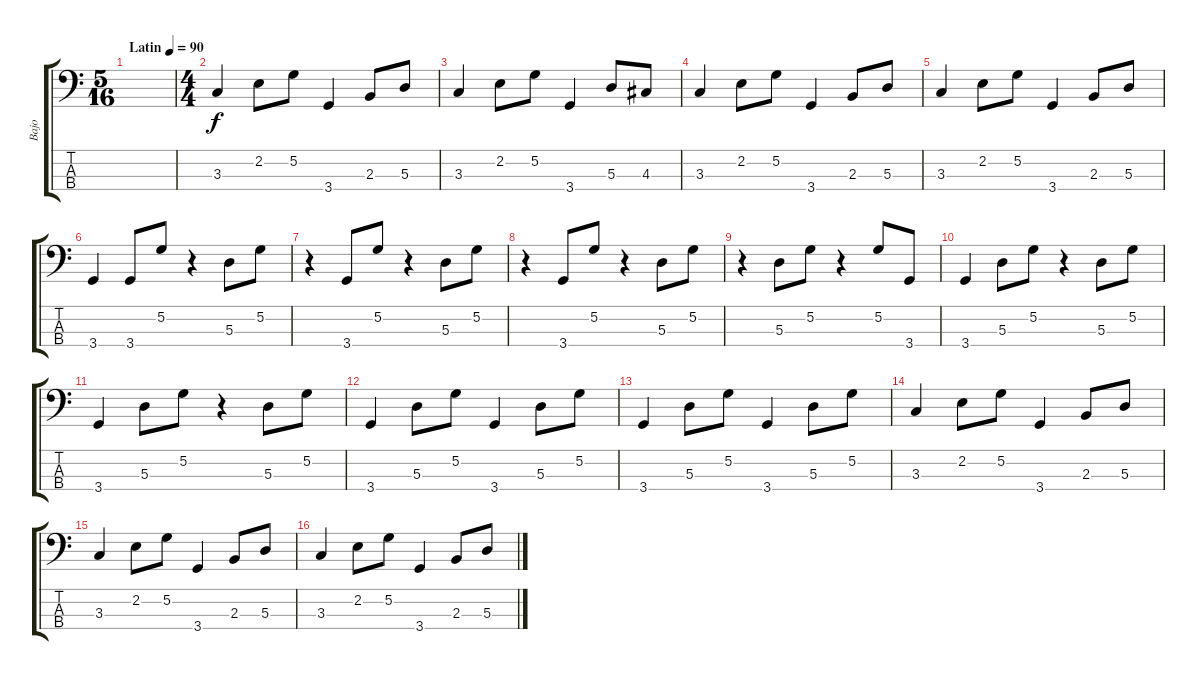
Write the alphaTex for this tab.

\track ("Bajo" "Bajo") {instrument electricbassfinger}
\staff {score tabs}
\tuning (G2 D2 A1 E1) {hide}
\ts (5 16)
\tempo (90 "Latin")
\clef f4
\ks c
|
\ts (4 4)
3.3.4 2.2.8 5.2.8 3.4.4 2.3.8 5.3.8 |
3.3.4 2.2.8 5.2.8 3.4.4 5.3.8 4.3.8 |
3.3.4 2.2.8 5.2.8 3.4.4 2.3.8 5.3.8 |
3.3.4 2.2.8 5.2.8 3.4.4 2.3.8 5.3.8 |
3.4.4 3.4.8 5.2.8 r.4 5.3.8 5.2.8 |
r.4 3.4.8 5.2.8 r.4 5.3.8 5.2.8 |
r.4 3.4.8 5.2.8 r.4 5.3.8 5.2.8 |
r.4 5.3.8 5.2.8 r.4 5.2.8 3.4.8 |
3.4.4 5.3.8 5.2.8 r.4 5.3.8 5.2.8 |
3.4.4 5.3.8 5.2.8 r.4 5.3.8 5.2.8 |
3.4.4 5.3.8 5.2.8 3.4.4 5.3.8 5.2.8 |
3.4.4 5.3.8 5.2.8 3.4.4 5.3.8 5.2.8 |
3.3.4 2.2.8 5.2.8 3.4.4 2.3.8 5.3.8 |
3.3.4 2.2.8 5.2.8 3.4.4 2.3.8 5.3.8 |
3.3.4 2.2.8 5.2.8 3.4.4 2.3.8 5.3.8
